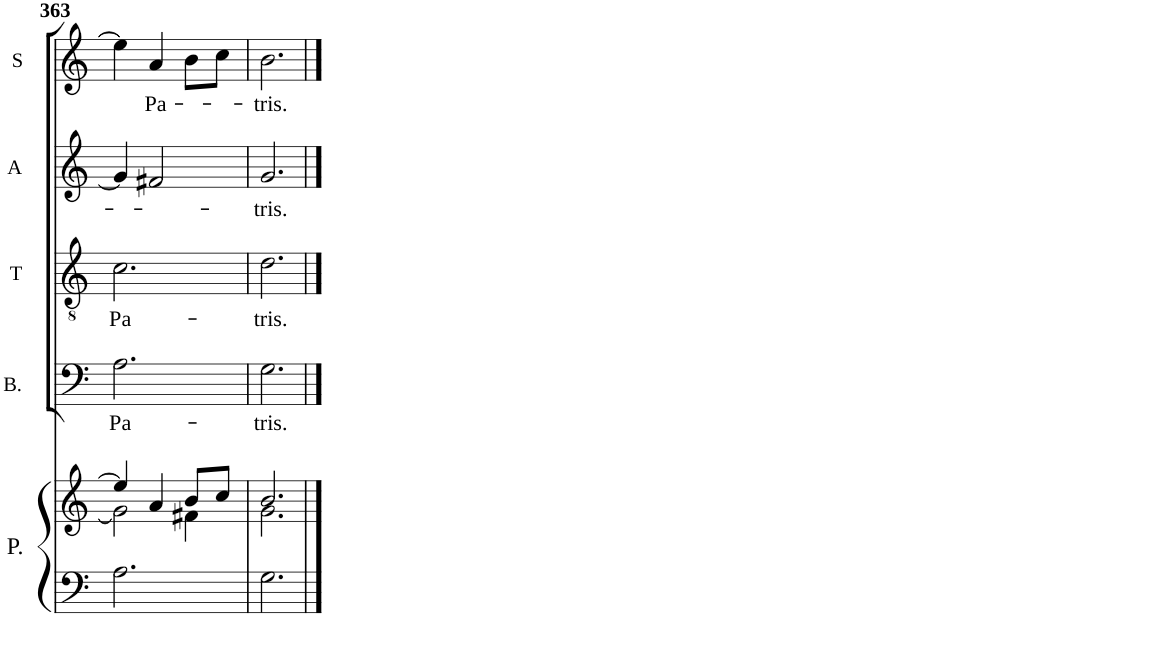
**kern	**kern	**kern	**text	**kern	**text	**kern	**text	**kern	**text
*part5	*part5	*part4	*part4	*part3	*part3	*part2	*part2	*part1	*part1
*staff6	*staff5	*staff4	*staff4	*staff3	*staff3	*staff2	*staff2	*staff1	*staff1
*I"Piano 1	*	*I"Basse	*	*I"Ténor	*	*I"Alto	*	*I"Soprano	*
*I'P.	*	*I'B.	*	*I'T	*	*I'A	*	*I'S	*
!!LO:PB:g=z
*clefF4	*clefG2	*clefF4	*	*clefGv2	*	*clefG2	*	*clefG2	*
*k[]	*k[]	*k[]	*	*k[]	*	*k[]	*	*k[]	*
*M3/4	*M3/4	*M3/4	*	*M3/4	*	*M3/4	*	*M3/4	*
=363	=363	=363	=363	=363	=363	=363	=363	=363	=363
*	*^	*	*	*	*	*	*	*	*
!	!	!	!	!LO:LY:b	!	!LO:LY:b	!	!	!	!
2.A\	4ee/]	2g\]	2.A\	Pa-	2.c\	Pa-	4g/]	.	4ee\]	.
!	!	!	!	!	!	!	!	!	!	!LO:LY:b
.	4a/	.	.	.	.	.	2f#X/	.	4a/	Pa-
.	8b/L	4f#X\	.	.	.	.	.	.	8b\L	.
.	8cc/J	.	.	.	.	.	.	.	8cc\J	.
=364	=364	=364	=364	=364	=364	=364	=364	=364	=364	=364
!	!	!	!	!LO:LY:b	!	!LO:LY:b	!	!LO:LY:b	!	!LO:LY:b
2.G\	2.b/	2.g\	2.G\	tris.	2.d\	tris.	2.g/	tris.	2.b\	tris.
*	*v	*v	*	*	*	*	*	*	*	*
==	==	==	==	==	==	==	==	==	==
*-	*-	*-	*-	*-	*-	*-	*-	*-	*-
